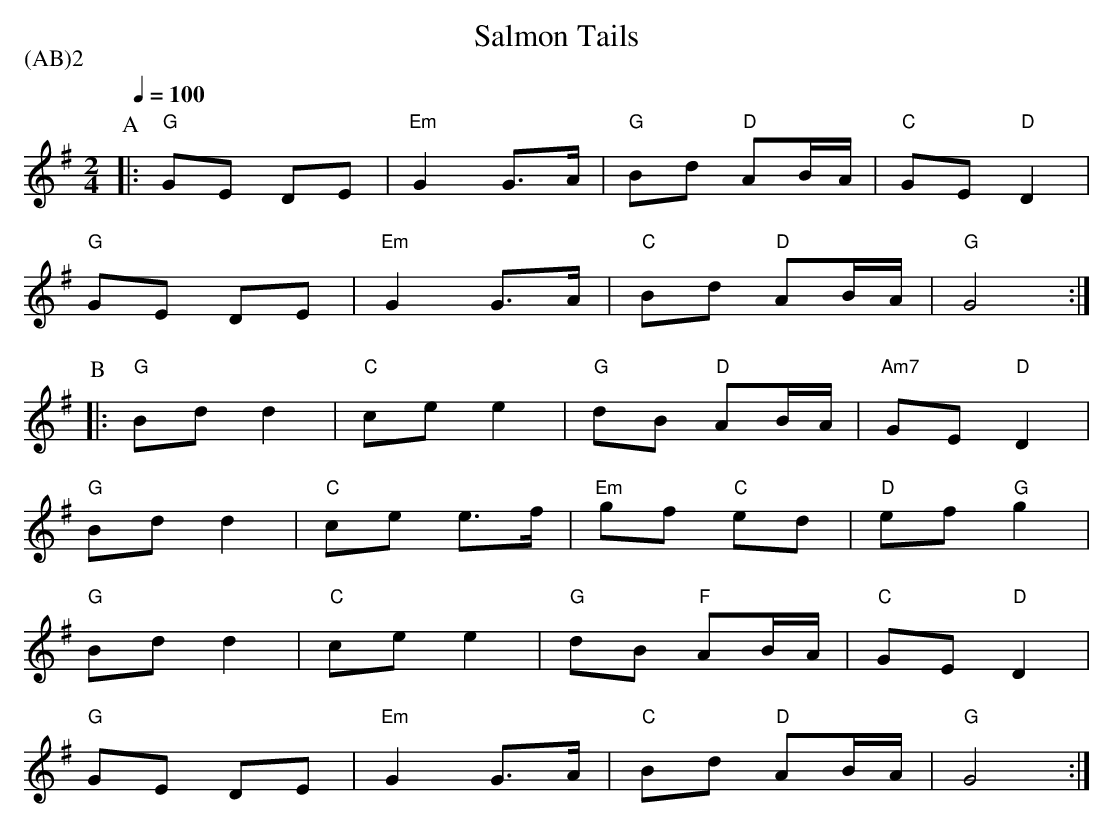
X:1
T: Salmon Tails
P:(AB)2
M: 2/4
L: 1/8
Q:1/4=100
K:G
V:1
P:A
|: "G" GE DE | "Em" G2 G>A | "G" Bd "D" AB/A/ | "C" GE "D" D2 |
 "G" GE DE   | "Em" G2 G>A | "C" Bd "D" AB/A/ | "G" G4       :|
P:B
|: "G" Bd d2 | "C" ce e2        | "G"  dB "D" AB/A/ | "Am7" GE "D" D2 |
"G" Bd d2    | "C" ce e>f       | "Em" gf "C" ed    | "D" ef "G" g2   |
"G" Bd d2    | "C" ce e2        | "G"  dB "F" AB/A/ | "C" GE "D" D2   |
"G" GE DE    | "Em" G2 G>A      | "C"  Bd "D" AB/A/ | "G" G4         :|
